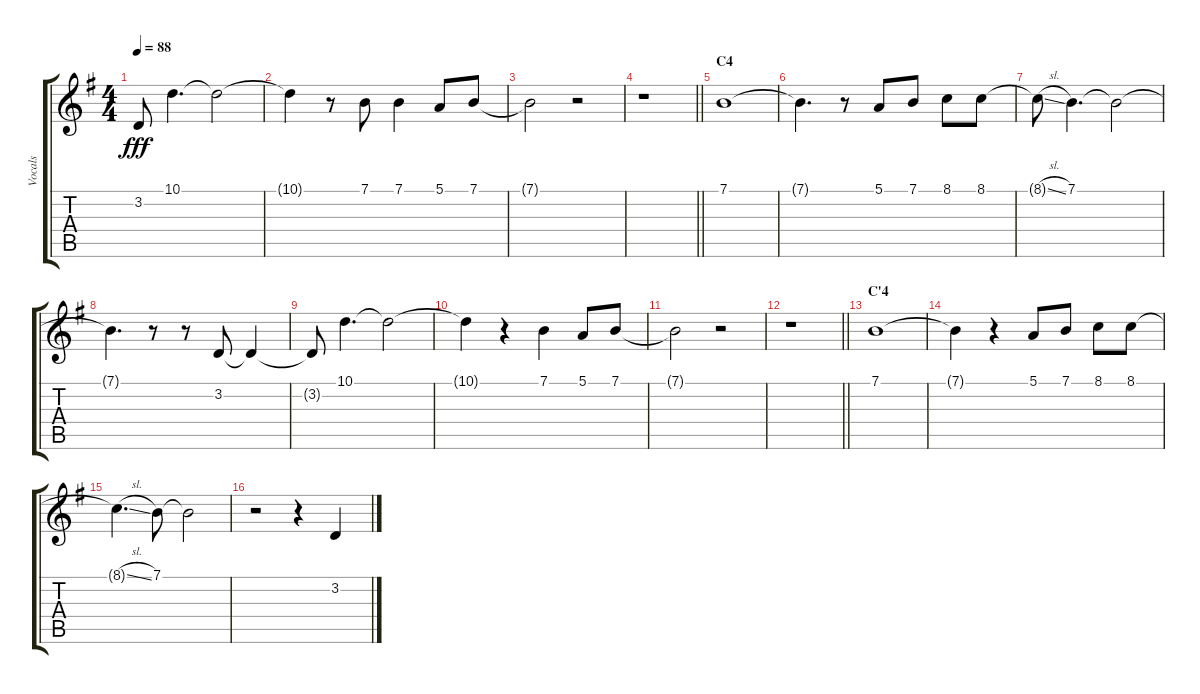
\track ("Vocals" "Vocals") {instrument voiceoohs}
\staff {score tabs}
\tuning (E4 B3 G3 D3 A2 E2) {hide}
\ts (4 4)
\tempo 88
\clef g2
\ks g
3.2{t}.8{dy fff} 10.1.4{d} 10.1{t}.2 |
10.1{t}.4 r.8 7.1.8 7.1.4 5.1.8 7.1.8 |
7.1{t}.2 r.2 |
\barLineRight lightlight
r.1 |
\section ("" "C4")
7.1.1 |
7.1{t}.4{d} r.8 5.1.8 7.1.8 8.1.8 8.1.8 |
8.1{sl t}.8 7.1.4{d} 7.1{t}.2 |
7.1{t}.4{d} r.8 r.8 3.2.8 3.2{t}.4 |
3.2{t}.8 10.1.4{d} 10.1{t}.2 |
10.1{t}.4 r.4 7.1.4 5.1.8 7.1.8 |
7.1{t}.2 r.2 |
\barLineRight lightlight
r.1 |
\section ("" "C'4")
7.1.1 |
7.1{t}.4 r.4 5.1.8 7.1.8 8.1.8 8.1.8 |
8.1{sl t}.4{d} 7.1.8 7.1{t}.2 |
r.2 r.4 3.2.4
